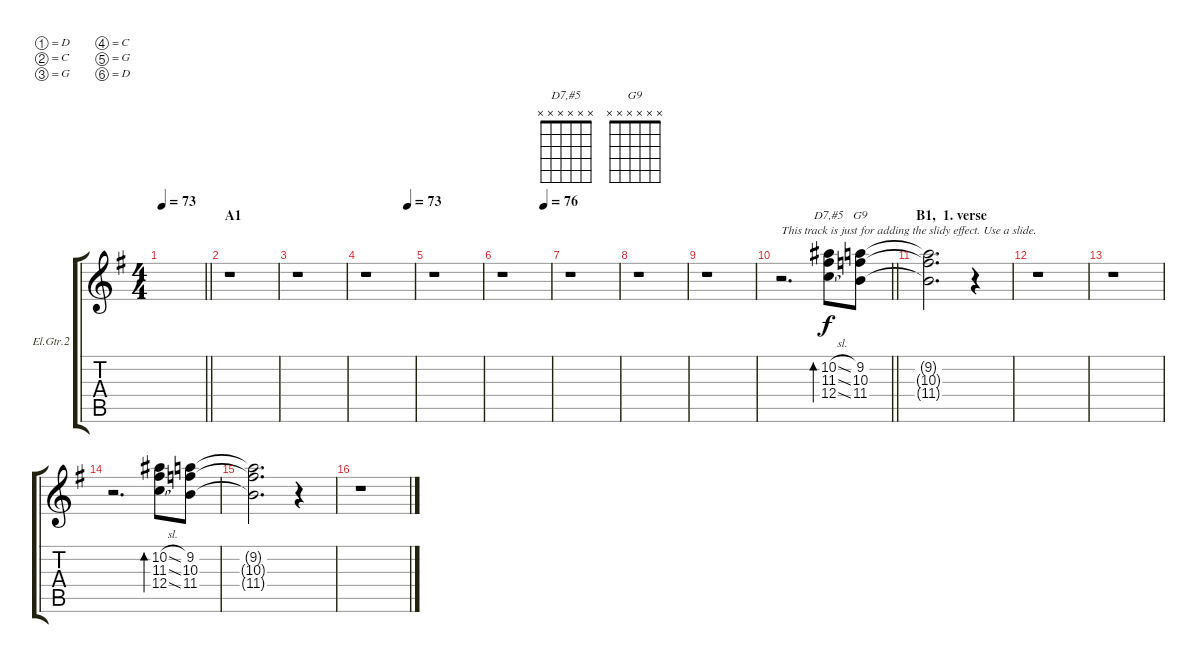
\bracketExtendMode groupsimilarinstruments
\firstSystemTrackNameOrientation horizontal
\otherSystemsTrackNameOrientation horizontal
\track ("Electric guitar, slides" "El.Gtr.2") {instrument electricguitarjazz}
\staff {score tabs}
\tuning (D4 C4 G3 C3 G2 D2)
\chord ("D7,#5" x x x x x x)
\chord ("G9" x x x x x x)
\ts (4 4)
\beaming (8 2 2 2 2)
\ac
\tempo 73
\clef g2
\barLineRight lightlight
\ks g
|
\section ("" "A1")
r.1 |
r.1 |
\tempo (73 0.875)
r.1 |
r.1 |
\tempo (76 0.875)
r.1 |
r.1 |
r.1 |
r.1 |
\barLineRight lightlight
r.2{d txt "This track is just for adding the slidy effect. Use a slide."} (10.2{sl} 11.3{sl} 12.4{sl}).8{bd 119 ch "D7,#5"} (9.2 10.3 11.4).8{ch "G9"} |
\section ("" "B1,  1. verse")
(9.2{t} 10.3{t} 11.4{t}).2{d} r.4 |
r.1 |
r.1 |
r.2{d} (10.2{sl} 11.3{sl} 12.4{sl}).8{bd 119} (9.2 10.3 11.4).8 |
(9.2{t} 10.3{t} 11.4{t}).2{d} r.4 |
r.1
